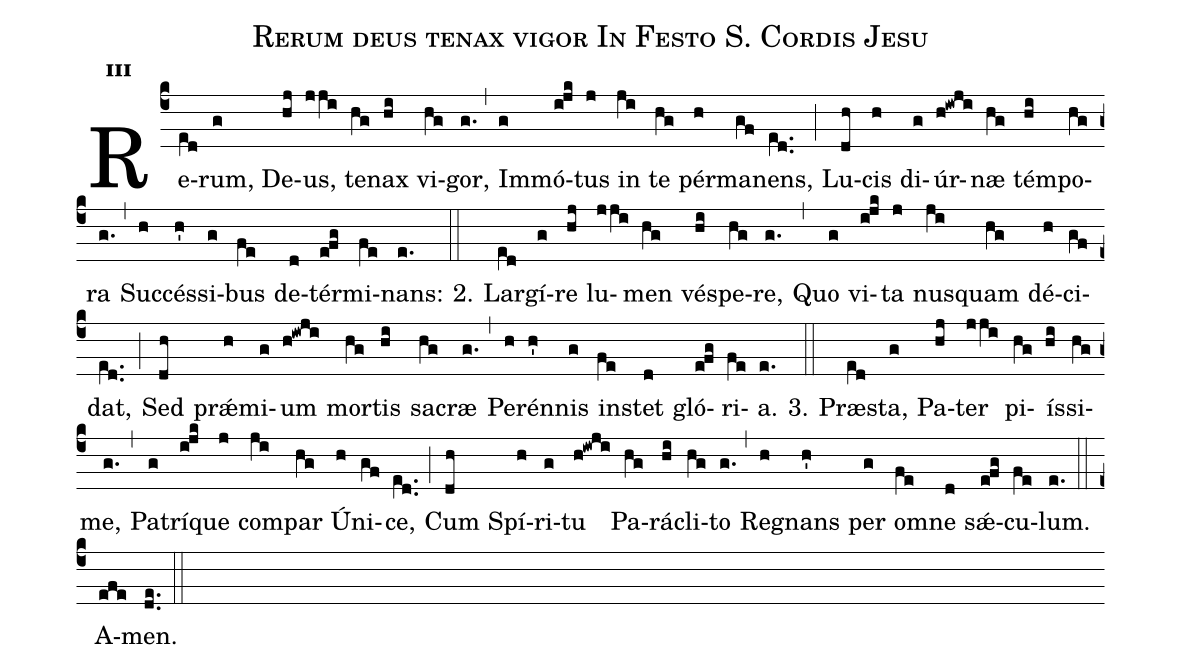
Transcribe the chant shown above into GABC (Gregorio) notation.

name:Rerum deus tenax vigor In Festo S. Cordis Jesu;
office-part:Hymnus;
mode:3;
%%
annotation: Hymn;
annotation: 3;
initial-style: 1;
%%
(c4)Re(e[ll:1]d)rum,(g) De(hj)us,(jji) te(hg)nax(hi) vi(hg)gor,(g.) (,)
Im(g)mó(ijk)tus(j) in(ji) te(hg) pér(h)ma(gf)nens,(e[ll:1]d..) (;)
Lu(dh)cis(h) di(g)úr(h!iwji)næ(hg) tém(hi)po(hg)ra(g.) (,)
Suc(h)cés(h')si(g)bus(fe) de(d)tér(efg)mi(fe)nans:(e.)

2.(::)

Lar(e[ll:1]d)gí(g)re(hj) lu(jji)men(hg) vé(hi)spe(hg)re,(g.) (,)
Quo(g) vi(ijk)ta(j) nus(ji)quam(hg) dé(h)ci(gf)dat,(e[ll:1]d..) (;)
Sed(dh) prǽ(h)mi(g)um(h!iwji) mor(hg)tis(hi) sa(hg)cræ(g.) (,)
Pe(h)rén(h')nis(g) in(fe)stet(d) gló(efg)ri(fe)a.(e.)

3.(::)

Præ(e[ll:1]d)sta,(g) Pa(hj)ter(jji) pi(hg)ís(hi)si(hg)me,(g.) (,)
Pa(g)trí(ijk)que(j) com(ji)par(hg) Ú(h)ni(gf)ce,(e[ll:1]d..) (;)
Cum(dh) Spí(h)ri(g)tu(h!iwji) Pa(hg)rá(hi)cli(hg)to(g.) (,)
Re(h)gnans(h') per(g) om(fe)ne(d) sǽ(efg)cu(fe)lum.(e.) (::)
A(efe)men.(d.e.) (::)
